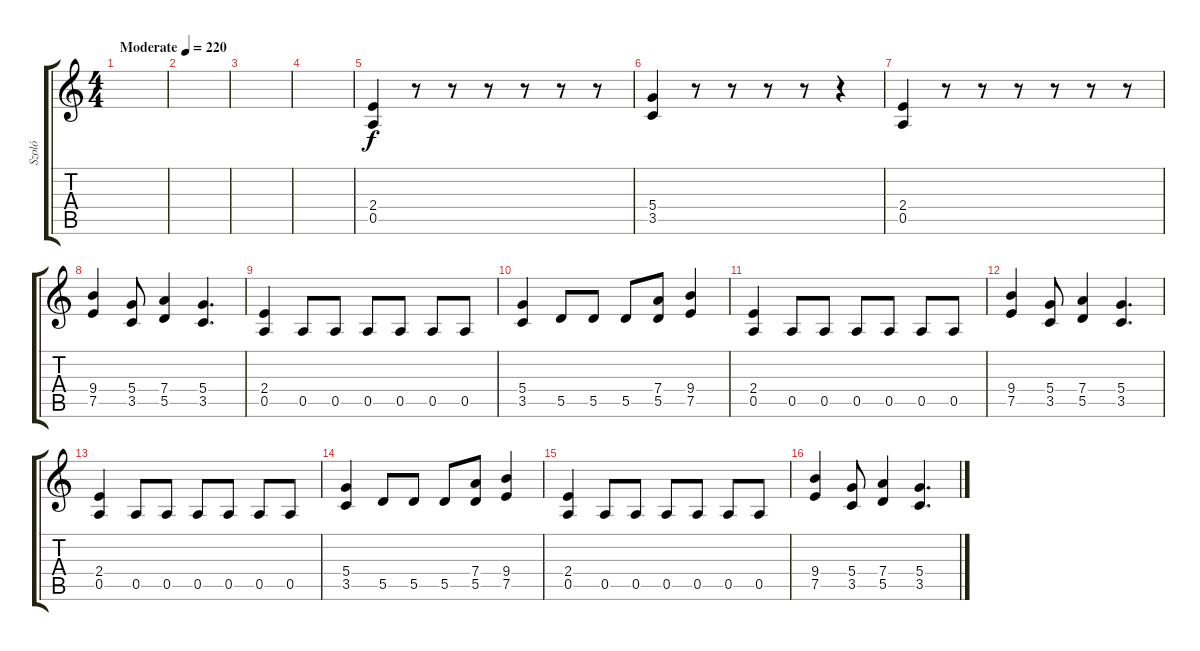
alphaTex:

\track ("Szoló" "Szoló") {instrument electricguitarjazz}
\staff {score tabs}
\tuning (E4 B3 G3 D3 A2 E2) {hide}
\ts (4 4)
\tempo (220 "Moderate")
\clef g2
\ks c
|
|
|
|
(2.4 0.5).4 r.8 r.8 r.8 r.8 r.8 r.8 |
(5.4 3.5).4 r.8 r.8 r.8 r.8 r.4 |
(2.4 0.5).4 r.8 r.8 r.8 r.8 r.8 r.8 |
(9.4 7.5).4 (5.4 3.5).8 (7.4 5.5).4 (5.4 3.5).4{d} |
(2.4 0.5).4 0.5.8 0.5.8 0.5.8 0.5.8 0.5.8 0.5.8 |
(5.4 3.5).4 5.5.8 5.5.8 5.5.8 (7.4 5.5).8 (9.4 7.5).4 |
(2.4 0.5).4 0.5.8 0.5.8 0.5.8 0.5.8 0.5.8 0.5.8 |
(9.4 7.5).4 (5.4 3.5).8 (7.4 5.5).4 (5.4 3.5).4{d} |
(2.4 0.5).4 0.5.8 0.5.8 0.5.8 0.5.8 0.5.8 0.5.8 |
(5.4 3.5).4 5.5.8 5.5.8 5.5.8 (7.4 5.5).8 (9.4 7.5).4 |
(2.4 0.5).4 0.5.8 0.5.8 0.5.8 0.5.8 0.5.8 0.5.8 |
(9.4 7.5).4 (5.4 3.5).8 (7.4 5.5).4 (5.4 3.5).4{d}
